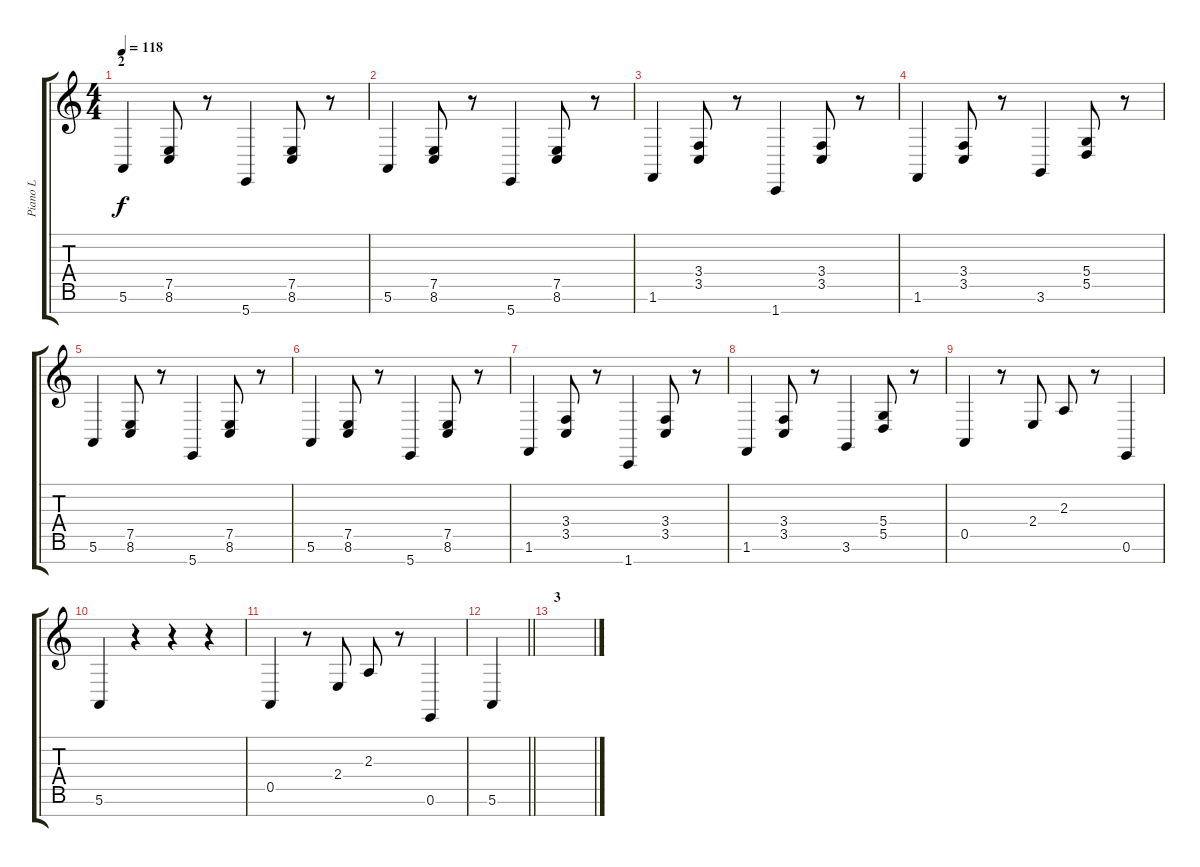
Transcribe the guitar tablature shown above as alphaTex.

\track ("Piano L" "Piano L") {instrument acousticgrandpiano}
\staff {score tabs}
\tuning (E4 B3 G3 D3 A2 E2 B1) {hide}
\ts (4 4)
\section ("" "2")
\tempo 118
\clef g2
\ks c
5.6.4{dy f} (7.5 8.6).8 r.8 5.7.4 (7.5 8.6).8 r.8 |
5.6.4 (7.5 8.6).8 r.8 5.7.4 (7.5 8.6).8 r.8 |
1.6.4 (3.4 3.5).8 r.8 1.7.4 (3.4 3.5).8 r.8 |
1.6.4 (3.4 3.5).8 r.8 3.6.4 (5.4 5.5).8 r.8 |
5.6.4 (7.5 8.6).8 r.8 5.7.4 (7.5 8.6).8 r.8 |
5.6.4 (7.5 8.6).8 r.8 5.7.4 (7.5 8.6).8 r.8 |
1.6.4 (3.4 3.5).8 r.8 1.7.4 (3.4 3.5).8 r.8 |
1.6.4 (3.4 3.5).8 r.8 3.6.4 (5.4 5.5).8 r.8 |
0.5.4 r.8 2.4.8 2.3.8 r.8 0.6.4 |
5.6.4 r.4 r.4 r.4 |
0.5.4 r.8 2.4.8 2.3.8 r.8 0.6.4 |
\barLineRight lightlight
5.6.4 |
\section ("" "3")
